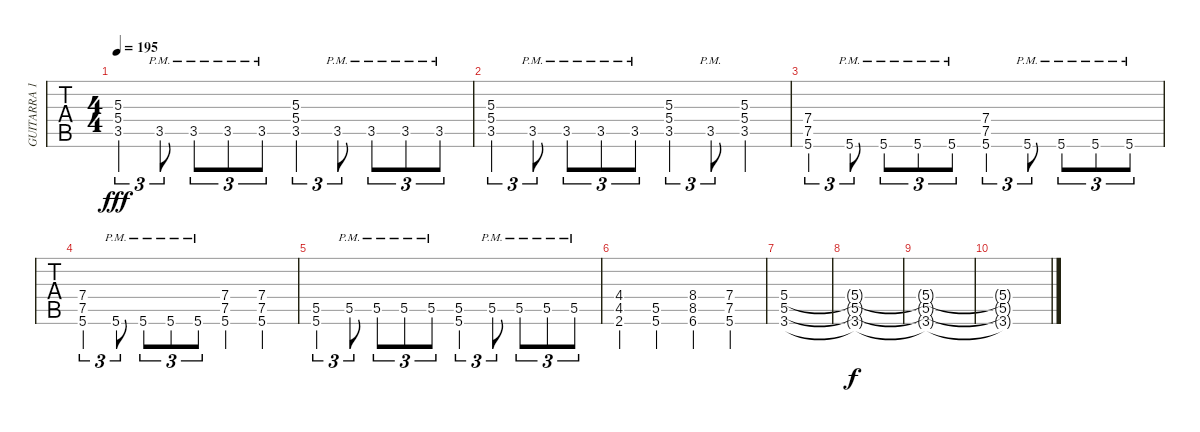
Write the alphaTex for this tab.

\track ("GUITARRA 1" "GUITARRA 1") {instrument overdrivenguitar}
\staff {tabs}
\tuning (Eb4 Bb3 Gb3 Db3 Ab2 Eb2) {hide}
\ts (4 4)
\tempo 195
\clef g2
\ks c
(5.3 5.4 3.5).4{tu (3 2) dy fff} 3.5{pm}.8{tu (3 2)} 3.5{pm}.8{tu (3 2)} 3.5{pm}.8{tu (3 2)} 3.5{pm}.8{tu (3 2)} (5.3 5.4 3.5).4{tu (3 2)} 3.5{pm}.8{tu (3 2)} 3.5{pm}.8{tu (3 2)} 3.5{pm}.8{tu (3 2)} 3.5{pm}.8{tu (3 2)} |
(5.3 5.4 3.5).4{tu (3 2)} 3.5{pm}.8{tu (3 2)} 3.5{pm}.8{tu (3 2)} 3.5{pm}.8{tu (3 2)} 3.5{pm}.8{tu (3 2)} (5.3 5.4 3.5).4{tu (3 2)} 3.5{pm}.8{tu (3 2)} (5.3 5.4 3.5).4 |
(7.4 7.5 5.6).4{tu (3 2)} 5.6{pm}.8{tu (3 2)} 5.6{pm}.8{tu (3 2)} 5.6{pm}.8{tu (3 2)} 5.6{pm}.8{tu (3 2)} (7.4 7.5 5.6).4{tu (3 2)} 5.6{pm}.8{tu (3 2)} 5.6{pm}.8{tu (3 2)} 5.6{pm}.8{tu (3 2)} 5.6{pm}.8{tu (3 2)} |
(7.4 7.5 5.6).4{tu (3 2)} 5.6{pm}.8{tu (3 2)} 5.6{pm}.8{tu (3 2)} 5.6{pm}.8{tu (3 2)} 5.6{pm}.8{tu (3 2)} (7.4 7.5 5.6).4 (7.4 7.5 5.6).4 |
(5.5 5.6).4{tu (3 2)} 5.5{pm}.8{tu (3 2)} 5.5{pm}.8{tu (3 2)} 5.5{pm}.8{tu (3 2)} 5.5{pm}.8{tu (3 2)} (5.5 5.6).4{tu (3 2)} 5.5{pm}.8{tu (3 2)} 5.5{pm}.8{tu (3 2)} 5.5{pm}.8{tu (3 2)} 5.5{pm}.8{tu (3 2)} |
(4.4 4.5 2.6).4 (5.5 5.6).4 (8.4 8.5 6.6).4 (7.4 7.5 5.6).4 |
(5.4 5.5 3.6).1 |
(5.4{t} 5.5{t} 3.6{t}).1{dy f} |
(5.4{t} 5.5{t} 3.6{t}).1 |
(5.4{t} 5.5{t} 3.6{t}).1
